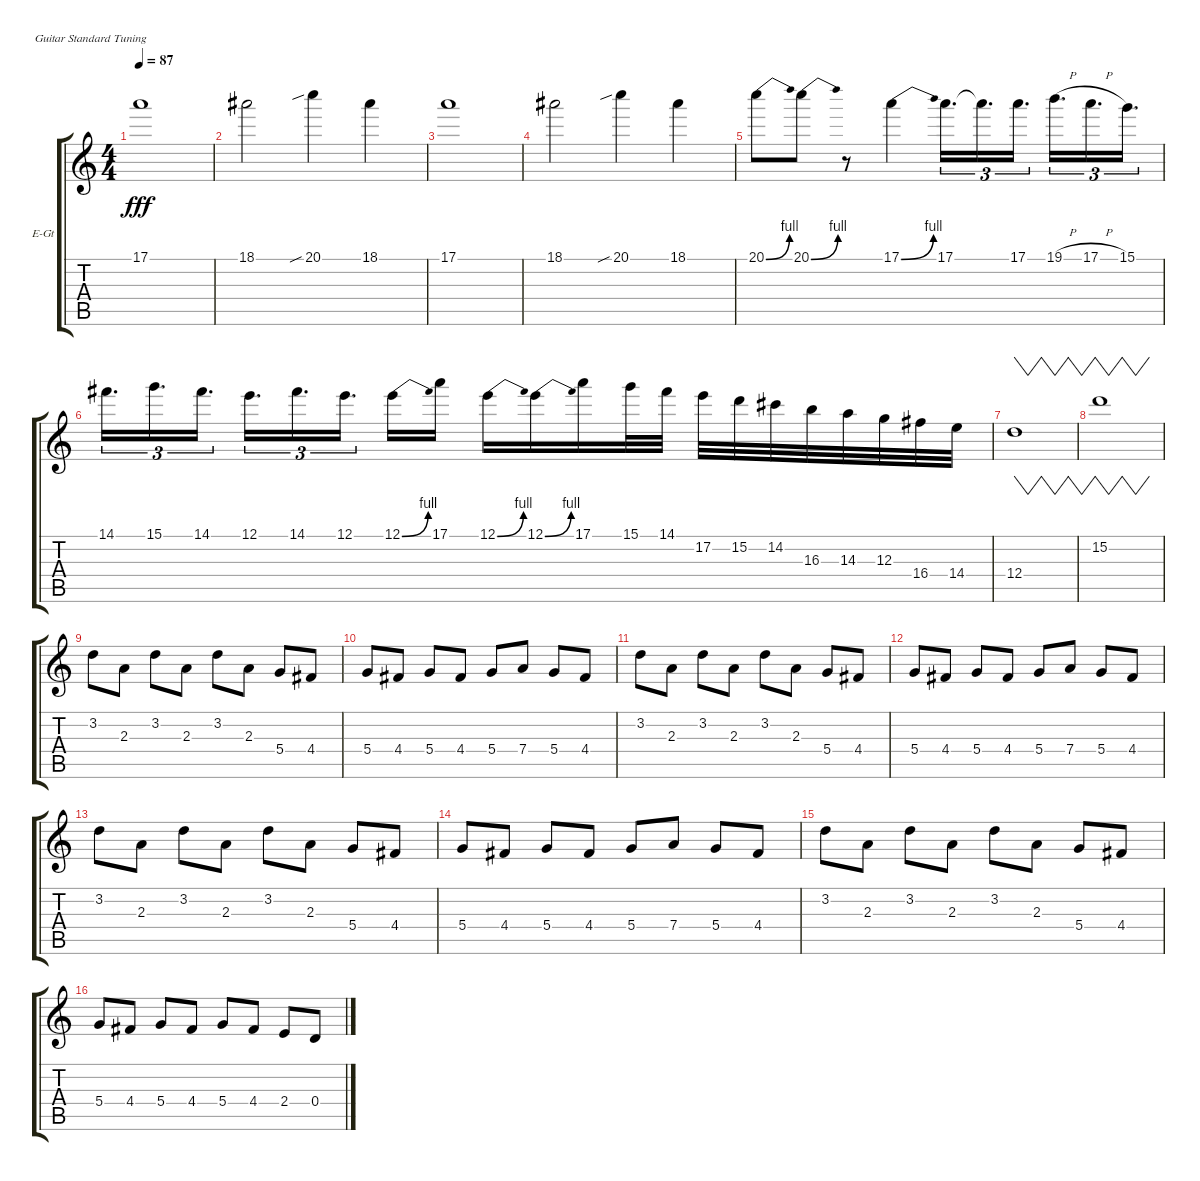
\bracketExtendMode groupsimilarinstruments
\firstSystemTrackNameOrientation horizontal
\otherSystemsTrackNameOrientation horizontal
\track ("Lead" "E-Gt") {instrument distortionguitar}
\staff {score tabs}
\tuning (E4 B3 G3 D3 A2 E2)
\ts (4 4)
\tempo 87
\clef g2
\ks c
17.1.1{dy fff} |
18.1.2 20.1{sib}.4 18.1.4 |
17.1.1 |
18.1.2 20.1{sib}.4 18.1.4 |
20.1{be (bend 0 0 60 4)}.8 20.1{be (bend 0 0 60 4)}.8 r.8 17.1{be (bend 0 0 60 4)}.4 17.1.16{d tu (3 2)} 17.1{t}.16{d tu (3 2)} 17.1.16{d tu (3 2)} 19.1{h}.16{d tu (3 2)} 17.1{h}.16{d tu (3 2)} 15.1.16{d tu (3 2)} |
14.1.16{d tu (3 2)} 15.1.16{d tu (3 2)} 14.1.16{d tu (3 2)} 12.1.16{d tu (3 2)} 14.1.16{d tu (3 2)} 12.1.16{d tu (3 2)} 12.1{be (bend 0 0 60 4)}.16 17.1.16 12.1{be (bend 0 0 60 4)}.16 12.1{be (bend 0 0 60 4)}.16 17.1.16 15.1.32 14.1.32 17.2.32 15.2.32 14.2.32 16.3.32 14.3.32 12.3.32 16.4.32 14.4.32 |
12.4.1{vw} |
15.2.1{vw} |
3.2.8 2.3.8 3.2.8 2.3.8 3.2.8 2.3.8 5.4.8 4.4.8 |
5.4.8 4.4.8 5.4.8 4.4.8 5.4.8 7.4.8 5.4.8 4.4.8 |
3.2.8 2.3.8 3.2.8 2.3.8 3.2.8 2.3.8 5.4.8 4.4.8 |
5.4.8 4.4.8 5.4.8 4.4.8 5.4.8 7.4.8 5.4.8 4.4.8 |
3.2.8 2.3.8 3.2.8 2.3.8 3.2.8 2.3.8 5.4.8 4.4.8 |
5.4.8 4.4.8 5.4.8 4.4.8 5.4.8 7.4.8 5.4.8 4.4.8 |
3.2.8 2.3.8 3.2.8 2.3.8 3.2.8 2.3.8 5.4.8 4.4.8 |
5.4.8 4.4.8 5.4.8 4.4.8 5.4.8 4.4.8 2.4.8 0.4.8
